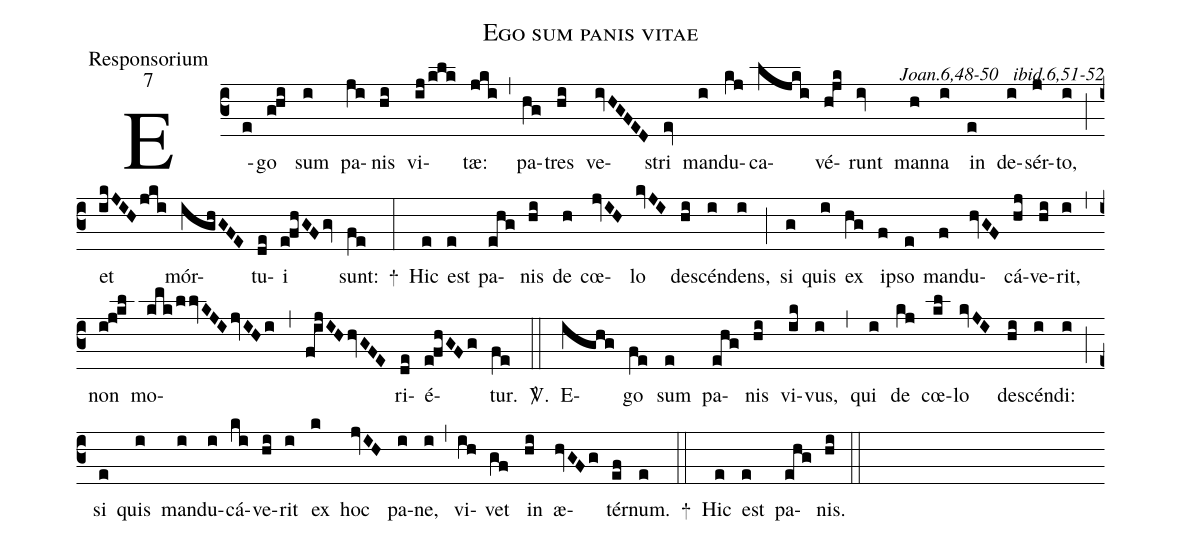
name: Ego sum panis vitae;
office-part: Responsorium;
mode: 7;
commentary: ꝶ Joan.6,48-50 ꝟ ibid.6,51-52;
%%
(c3)
E(e)go(ghi) sum(i)
pa(ji)nis(hi) vi(ij/klk)tæ:(jki) (,)
pa(hg)tres(hi) ve(ivHGFED)stri(ev) man(i)du(kj)ca(ljki)vé(hjk)runt(iv) man(h)na(i) in(e) de(i)sér(j)to,(i) (;)
et(ikJIHjki) mór(ighGFE)tu(de)i(efhGFgv) sunt:(fe) +(:)
Hic(e) est(e) pa(ehg)nis(hi) de(h) cœ(jvIH)lo(kvJI) de(hi)scén(i)dens,(i) (;)
si(g) quis(i) ex(hg) i(f)pso(e) man(f)du(hvGF)cá(hj)ve(hi)rit,(i) (,)
non(i!j!kl) mo(kmk/llvKJIjvIHi,fijIHhvGFE)ri(de)é(efhGFg)tur.(fe) <sp>V/</sp>.(::)
E(ighg)go(fe) sum(e) pa(ehg)nis(hi) vi(ik)vus,(i) (,)
qui(i) de(kj) cœ(kl)lo(kvJI) de(hi)scén(i)di:(i) (;)
si(e) quis(i) man(i)du(i)cá(ki)ve(hi)rit(i) ex(k) hoc(jvIH) pa(i)ne,(i) (,)
vi(ih)vet(gf) in(hi) æ(hvGFg)tér(ef)num.(e) +(::)
Hic(e) est(e) pa(ehg)nis.(hi) (::)
